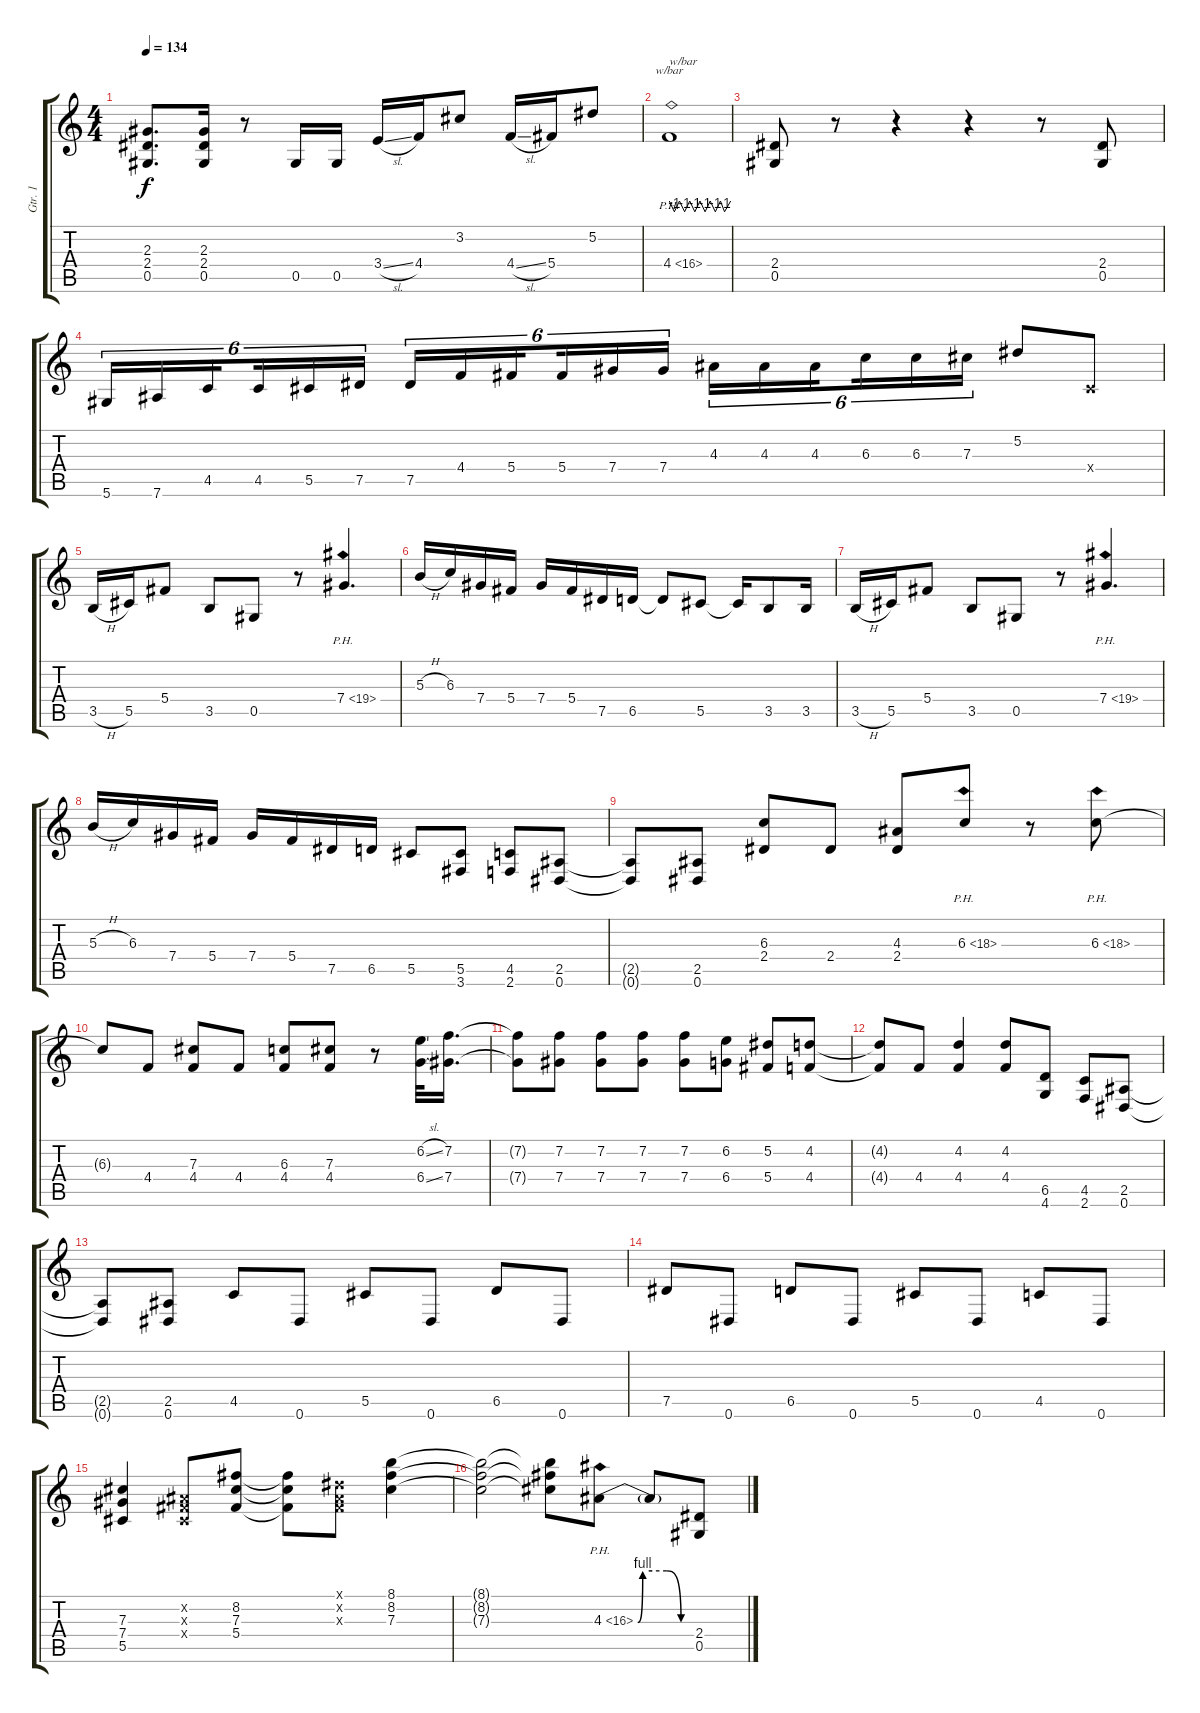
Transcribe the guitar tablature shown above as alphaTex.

\track ("Gtr. 1" "Gtr. 1") {instrument distortionguitar}
\staff {score tabs}
\tuning (Eb4 Bb3 Gb3 Db3 Ab2 Eb2) {hide}
\ts (4 4)
\tempo 134
\clef g2
\ks c
(2.3 2.4 0.5).8{d dy f} (2.3 2.4 0.5).16 r.8 0.5.16 0.5.16 3.4{sl}.16 4.4.16 3.2.8 4.4{sl}.16 5.4.16 5.2.8 |
4.4{ph 12}.1{tbe (custom default 0 0 5 -4 10 0 15 -4 20 0 25 -4 30 0 35 -4 40 0 45 -4 50 0 54 -4 60 0) txt "w/bar"} |
(2.4 0.5).8 r.8 r.4 r.4 r.8 (2.4 0.5).8 |
5.6.16{tu (6 4)} 7.6.16{tu (6 4)} 4.5.16{tu (6 4) beam splitsecondary} 4.5.16{tu (6 4)} 5.5.16{tu (6 4)} 7.5.16{tu (6 4)} 7.5.16{tu (6 4)} 4.4.16{tu (6 4)} 5.4.16{tu (6 4) beam splitsecondary} 5.4.16{tu (6 4)} 7.4.16{tu (6 4)} 7.4.16{tu (6 4)} 4.3.16{tu (6 4)} 4.3.16{tu (6 4)} 4.3.16{tu (6 4) beam splitsecondary} 6.3.16{tu (6 4)} 6.3.16{tu (6 4)} 7.3.16{tu (6 4)} 5.2.8 0.4{x}.8 |
3.5{h}.16 5.5.16 5.4.8 3.5.8 0.5.8 r.8 7.4{ph 12}.4{d} |
5.3{h}.16 6.3.16 7.4.16 5.4.16 7.4.16 5.4.16 7.5.16 6.5.16 6.5{t}.8 5.5.8 5.5{t}.16 3.5.8 3.5.16 |
3.5{h}.16 5.5.16 5.4.8 3.5.8 0.5.8 r.8 7.4{ph 12}.4{d} |
5.3{h}.16 6.3.16 7.4.16 5.4.16 7.4.16 5.4.16 7.5.16 6.5.16 5.5.8 (5.5 3.6).8 (4.5 2.6).8 (2.5 0.6).8 |
(2.5{t} 0.6{t}).8 (2.5 0.6).8 (6.3 2.4).8 2.4.8 (4.3 2.4).8 6.3{ph 12}.8 r.8 6.3{ph 12}.8 |
6.3{t}.8 4.4.8 (7.3 4.4).8 4.4.8 (6.3 4.4).8 (7.3 4.4).8 r.8 (6.2{sl} 6.4{sl}).32 (7.2 7.4).16{d} |
(7.2{t} 7.4{t}).8 (7.2 7.4).8 (7.2 7.4).8 (7.2 7.4).8 (7.2 7.4).8 (6.2 6.4).8 (5.2 5.4).8 (4.2 4.4).8 |
(4.2{t} 4.4{t}).8 4.4.8 (4.2 4.4).4 (4.2 4.4).8 (6.5 4.6).8 (4.5 2.6).8 (2.5 0.6).8 |
(2.5{t} 0.6{t}).8 (2.5 0.6).8 4.5.8 0.6.8 5.5.8 0.6.8 6.5.8 0.6.8 |
7.5.8 0.6.8 6.5.8 0.6.8 5.5.8 0.6.8 4.5.8 0.6.8 |
(7.3 7.4 5.5).4 (0.2{x} 0.3{x} 0.4{x}).8 (8.2 7.3 5.4).8 (8.2{t} 7.3{t} 5.4{t}).8 (0.1{x} 0.2{x} 0.3{x}).8 (8.1 8.2 7.3).4 |
(8.1{t} 8.2{t} 7.3{t}).2 (8.1{t} 8.2{t} 7.3{t}).8 4.3{be (custom 0 0 5 4 15 4 30 4 45 0 60 0) ph 12}.8 4.3{t}.8 (2.4 0.5).8
